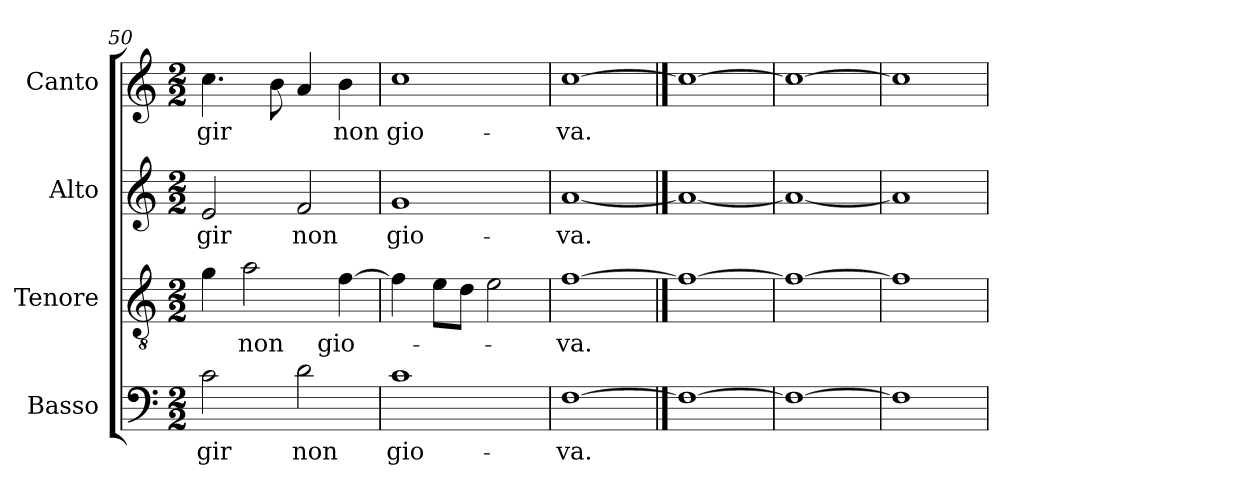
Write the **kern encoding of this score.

**kern	**text	**kern	**text	**kern	**text	**kern	**text
*part4	*part4	*part3	*part3	*part2	*part2	*part1	*part1
*staff4	*staff4	*staff3	*staff3	*staff2	*staff2	*staff1	*staff1
*I"Basso	*	*I"Tenore	*	*I"Alto	*	*I"Canto	*
*I'B	*	*I'T	*	*	*	*	*
*clefF4	*	*clefGv2	*	*clefG2	*	*clefG2	*
*	*	*ITrd7c12	*	*	*	*	*
*k[]	*	*k[]	*	*k[]	*	*k[]	*
*C:	*	*C:	*	*C:	*	*C:	*
*M2/2	*	*M2/2	*	*M2/2	*	*M2/2	*
=50	=50	=50	=50	=50	=50	=50	=50
!	!LO:LY:b:color=#000000	!	!	!	!	!	!
!	!	!	!	!	!LO:LY:b:color=#000000	!	!
!	!	!	!	!	!	!	!LO:LY:b:color=#000000
2ci\	-gir	4Gi\	.	2ei/	-gir	4.cci\	-gir
!	!	!	!LO:LY:b:color=#000000	!	!	!	!
.	.	2Ai\	non	.	.	.	.
.	.	.	.	.	.	8bi\	.
!	!LO:LY:b:color=#000000	!	!	!	!	!	!
!	!	!	!	!	!LO:LY:b:color=#000000	!	!
2di\	non	.	.	2fi/	non	4ai/	.
!	!	!	!LO:LY:b:color=#000000	!	!	!	!
!	!	!	!	!	!	!	!LO:LY:b:color=#000000
.	.	[>4Fi\	gio-	.	.	4bi\	non
=51	=51	=51	=51	=51	=51	=51	=51
!	!LO:LY:b:color=#000000	!	!	!	!	!	!
!	!	!	!	!	!LO:LY:b:color=#000000	!	!
!	!	!	!	!	!	!	!LO:LY:b:color=#000000
1ci	gio-	4Fi\]	.	1gi	gio-	1cci	gio-
.	.	8Ei\L	.	.	.	.	.
.	.	8Di\J	.	.	.	.	.
.	.	2Ei\	.	.	.	.	.
=52	=52	=52	=52	=52	=52	=52	=52
!	!LO:LY:b:color=#000000	!	!	!	!	!	!
!	!	!	!LO:LY:b:color=#000000	!	!	!	!
!	!	!	!	!	!LO:LY:b:color=#000000	!	!
!	!	!	!	!	!	!	!LO:LY:b:color=#000000
[1Fi	-va.	[1Fi	-va.	[1ai	-va.	[1cci	-va.
==53	==53	==53	==53	==53	==53	==53	==53
1Fi_	.	1Fi_	.	1ai_	.	1cci_	.
=54	=54	=54	=54	=54	=54	=54	=54
1Fi_	.	1Fi_	.	1ai_	.	1cci_	.
=55	=55	=55	=55	=55	=55	=55	=55
1Fi]	.	1Fi]	.	1ai]	.	1cci]	.
=	=	=	=	=	=	=	=
*-	*-	*-	*-	*-	*-	*-	*-
